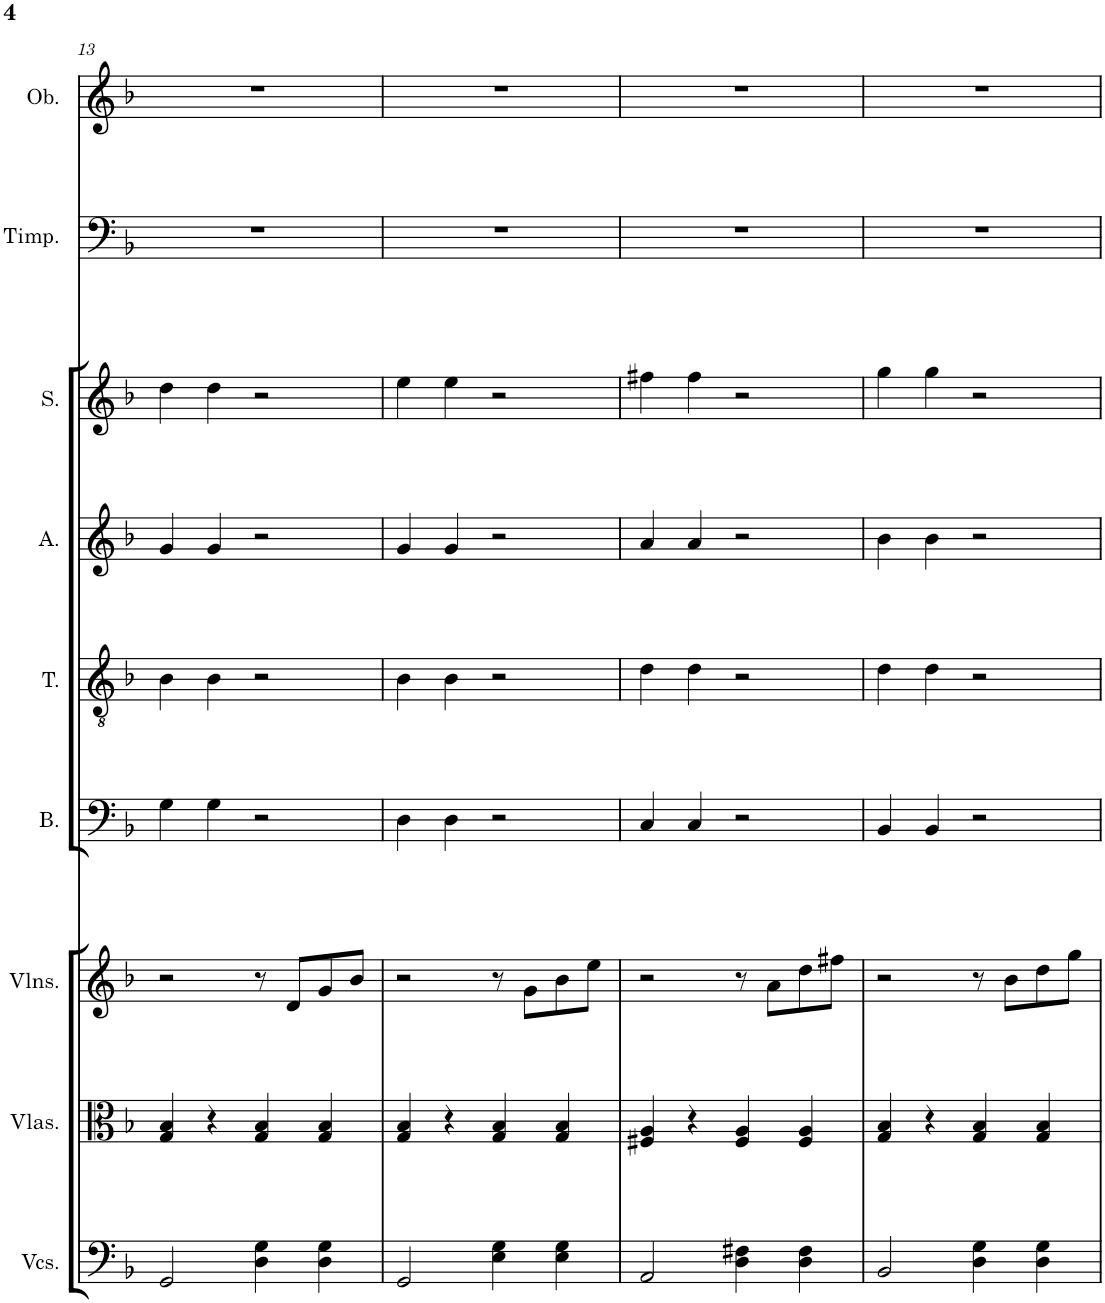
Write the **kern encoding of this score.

**kern	**kern	**kern	**kern	**kern	**kern	**kern	**kern	**kern
*part9	*part8	*part7	*part6	*part5	*part4	*part3	*part2	*part1
*staff9	*staff8	*staff7	*staff6	*staff5	*staff4	*staff3	*staff2	*staff1
*I"Violoncellos	*I"Violas	*I"Violins	*I"Bass	*I"Tenor	*I"Alto	*I"Soprano	*I"Timpani	*I"Oboe
*I'Vcs.	*I'Vlas.	*I'Vlns.	*I'B.	*I'T.	*I'A.	*I'S.	*I'Timp.	*I'Ob.
!!LO:PB:g=z
*clefF4	*clefC3	*clefG2	*clefF4	*clefGv2	*clefG2	*clefG2	*clefF4	*clefG2
*k[b-]	*k[b-]	*k[b-]	*k[b-]	*k[b-]	*k[b-]	*k[b-]	*k[b-]	*k[b-]
*M4/4	*M4/4	*M4/4	*M4/4	*M4/4	*M4/4	*M4/4	*M4/4	*M4/4
=13	=13	=13	=13	=13	=13	=13	=13	=13
2GG/	4G/ 4B-/	2r	4G\	4B-\	4g/	4dd\	1r	1r
.	4r	.	4G\	4B-\	4g/	4dd\	.	.
4D\ 4G\	4G/ 4B-/	8r	2r	2r	2r	2r	.	.
.	.	8d/L	.	.	.	.	.	.
4D\ 4G\	4G/ 4B-/	8g/	.	.	.	.	.	.
.	.	8b-/J	.	.	.	.	.	.
=14	=14	=14	=14	=14	=14	=14	=14	=14
2GG/	4G/ 4B-/	2r	4D\	4B-\	4g/	4ee\	1r	1r
.	4r	.	4D\	4B-\	4g/	4ee\	.	.
4E\ 4G\	4G/ 4B-/	8r	2r	2r	2r	2r	.	.
.	.	8g\L	.	.	.	.	.	.
4E\ 4G\	4G/ 4B-/	8b-\	.	.	.	.	.	.
.	.	8ee\J	.	.	.	.	.	.
=15	=15	=15	=15	=15	=15	=15	=15	=15
2AA/	4F#X/ 4A/	2r	4C/	4d\	4a/	4ff#X\	1r	1r
.	4r	.	4C/	4d\	4a/	4ff#\	.	.
4D\ 4F#X\	4F#/ 4A/	8r	2r	2r	2r	2r	.	.
.	.	8a\L	.	.	.	.	.	.
4D\ 4F#\	4F#/ 4A/	8dd\	.	.	.	.	.	.
.	.	8ff#X\J	.	.	.	.	.	.
=16	=16	=16	=16	=16	=16	=16	=16	=16
2BB-/	4G/ 4B-/	2r	4BB-/	4d\	4b-\	4gg\	1r	1r
.	4r	.	4BB-/	4d\	4b-\	4gg\	.	.
4D\ 4G\	4G/ 4B-/	8r	2r	2r	2r	2r	.	.
.	.	8b-\L	.	.	.	.	.	.
4D\ 4G\	4G/ 4B-/	8dd\	.	.	.	.	.	.
.	.	8gg\J	.	.	.	.	.	.
=	=	=	=	=	=	=	=	=
*-	*-	*-	*-	*-	*-	*-	*-	*-
